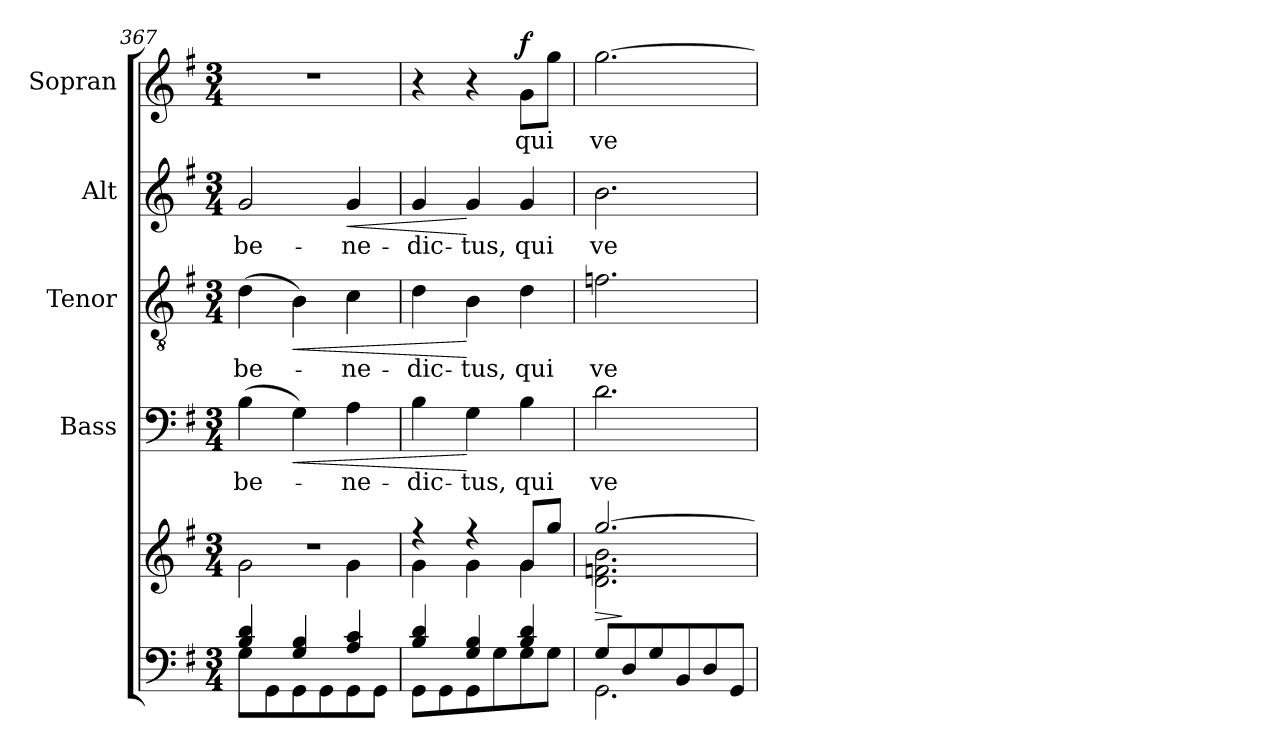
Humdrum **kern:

**kern	**kern	**dynam	**kern	**text	**dynam	**kern	**text	**dynam	**kern	**text	**dynam	**kern	**text	**dynam
*part5	*part5	*part5	*part4	*part4	*part4	*part3	*part3	*part3	*part2	*part2	*part2	*part1	*part1	*part1
*staff6	*staff5	*staff5/6	*staff4	*staff4	*staff4	*staff3	*staff3	*staff3	*staff2	*staff2	*staff2	*staff1	*staff1	*staff1
*	*	*	*I"Bass	*	*	*I"Tenor	*	*	*I"Alt	*	*	*I"Sopran	*	*
*	*	*	*I'B.	*	*	*I'T.	*	*	*I'A.	*	*	*I'S.	*	*
*clefF4	*clefG2	*	*clefF4	*	*	*clefGv2	*	*	*clefG2	*	*	*clefG2	*	*
*k[f#]	*k[f#]	*	*k[f#]	*	*	*k[f#]	*	*	*k[f#]	*	*	*k[f#]	*	*
*G:	*G:	*	*G:	*	*	*G:	*	*	*G:	*	*	*G:	*	*
*M3/4	*M3/4	*	*M3/4	*	*	*M3/4	*	*	*M3/4	*	*	*M3/4	*	*
=367	=367	=367	=367	=367	=367	=367	=367	=367	=367	=367	=367	=367	=367	=367
*^	*	*	*	*	*	*	*	*	*	*	*	*	*	*
!	!	!LO:N:vis=1	!	!	!LO:LY:b	!	!	!LO:LY:b	!	!	!LO:LY:b	!	!	!	!
*	*	*^	*	*	*	*	*	*	*	*	*	*	*	*	*
4B!/ 4d!/	8G\L	2.r	2g!\	.	(>4B\	be-	.	(>4d\	be-	.	2g/	be-	.	2.r	.	.
.	8GG\	.	.	.	.	.	.	.	.	.	.	.	.	.	.	.
!	!	!	!	!	!	!	!LO:HP:b	!	!	!LO:HP:b	!	!	!	!	!	!
4G!/ 4B!/	8GG\	.	.	.	4G\)	.	<	4B\)	.	<	.	.	.	.	.	.
.	8GG\	.	.	.	.	.	.	.	.	.	.	.	.	.	.	.
!	!	!	!	!	!	!LO:LY:b	!	!	!LO:LY:b	!	!	!LO:LY:b	!LO:HP:b	!	!	!
4A!/ 4c!/	8GG\	.	4g!\	.	4A\	-ne-	.	4c\	-ne-	.	4g/	-ne-	<	.	.	.
.	8GG\J	.	.	.	.	.	.	.	.	.	.	.	.	.	.	.
=368	=368	=368	=368	=368	=368	=368	=368	=368	=368	=368	=368	=368	=368	=368	=368	=368
!	!	!	!	!	!	!LO:LY:b	!	!	!LO:LY:b	!	!	!LO:LY:b	!	!	!	!
4B!/ 4d!/	8GG\L	4ree	4g!\	.	4B\	-dic-	.	4d\	-dic-	.	4g/	-dic-	.	4r	.	.
.	8GG\	.	.	.	.	.	.	.	.	.	.	.	.	.	.	.
!	!	!	!	!	!	!LO:LY:b	!	!	!LO:LY:b	!	!	!LO:LY:b	!	!	!	!
4G!/ 4B!/	8GG\	4ree	4g!\	.	4G\	-tus,	[	4B\	-tus,	[	4g/	-tus,	[	4r	.	.
.	8G\	.	.	.	.	.	.	.	.	.	.	.	.	.	.	.
!	!	!	!	!	!	!LO:LY:b	!	!	!LO:LY:b	!	!	!LO:LY:b	!	!	!LO:LY:b	!LO:DY:a
4B!/ 4d!/	8G\	8g!/L	4g!\	.	4B\	qui	.	4d\	qui	.	4g/	qui	.	8g\L	qui	f
.	8G\J	8gg!/J	.	.	.	.	.	.	.	.	.	.	.	8gg\J	.	.
=369	=369	=369	=369	=369	=369	=369	=369	=369	=369	=369	=369	=369	=369	=369	=369	=369
!	!	!	!	!LO:HP:b	!	!LO:LY:b	!	!	!LO:LY:b	!	!	!LO:LY:b	!	!	!LO:LY:b	!
8G!/L	2.GG\	[>2.gg!/	2.d!\ 2.fn!\ 2.b!\	>	2.d\	ve-	.	2.fn\	ve-	.	2.b\	ve-	.	[2.gg\	ve-	.
8D!/	.	.	.	]	.	.	.	.	.	.	.	.	.	.	.	.
8G!/	.	.	.	.	.	.	.	.	.	.	.	.	.	.	.	.
8BB!/	.	.	.	.	.	.	.	.	.	.	.	.	.	.	.	.
8D!/	.	.	.	.	.	.	.	.	.	.	.	.	.	.	.	.
8GG!/J	.	.	.	.	.	.	.	.	.	.	.	.	.	.	.	.
*v	*v	*	*	*	*	*	*	*	*	*	*	*	*	*	*	*
*	*v	*v	*	*	*	*	*	*	*	*	*	*	*	*	*
=	=	=	=	=	=	=	=	=	=	=	=	=	=	=
*-	*-	*-	*-	*-	*-	*-	*-	*-	*-	*-	*-	*-	*-	*-
